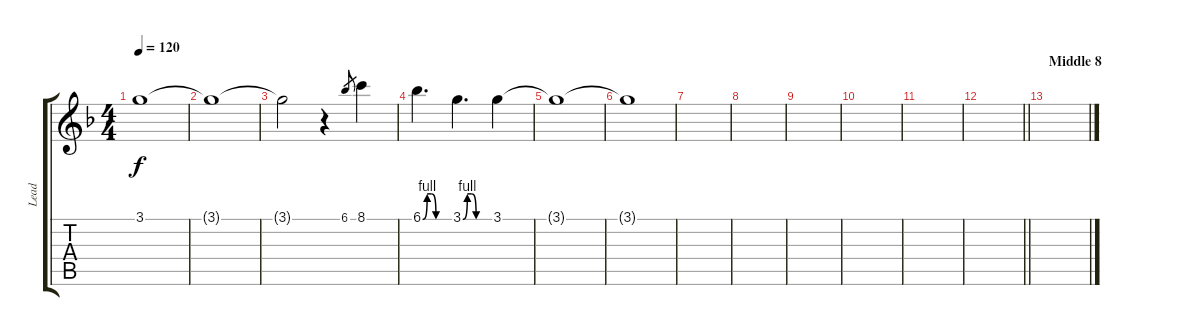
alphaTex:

\track ("Lead" "Lead") {instrument distortionguitar}
\staff {score tabs}
\tuning (E4 B3 G3 D3 A2 E2) {hide}
\ts (4 4)
\tempo 120
\clef g2
\ks f
3.1{t}.1{dy f} |
3.1{t}.1 |
3.1{t}.2 r.4 6.1.8{gr} 8.1.4 |
6.1{be (custom 0 0 10 4 20 4 30 0 60 0)}.4{d} 3.1{be (custom 0 0 10 4 20 4 30 0 60 0)}.4{d} 3.1.4 |
3.1{t}.1 |
3.1{t}.1 |
|
|
|
|
|
\barLineRight lightlight
|
\section ("" "Middle 8")
